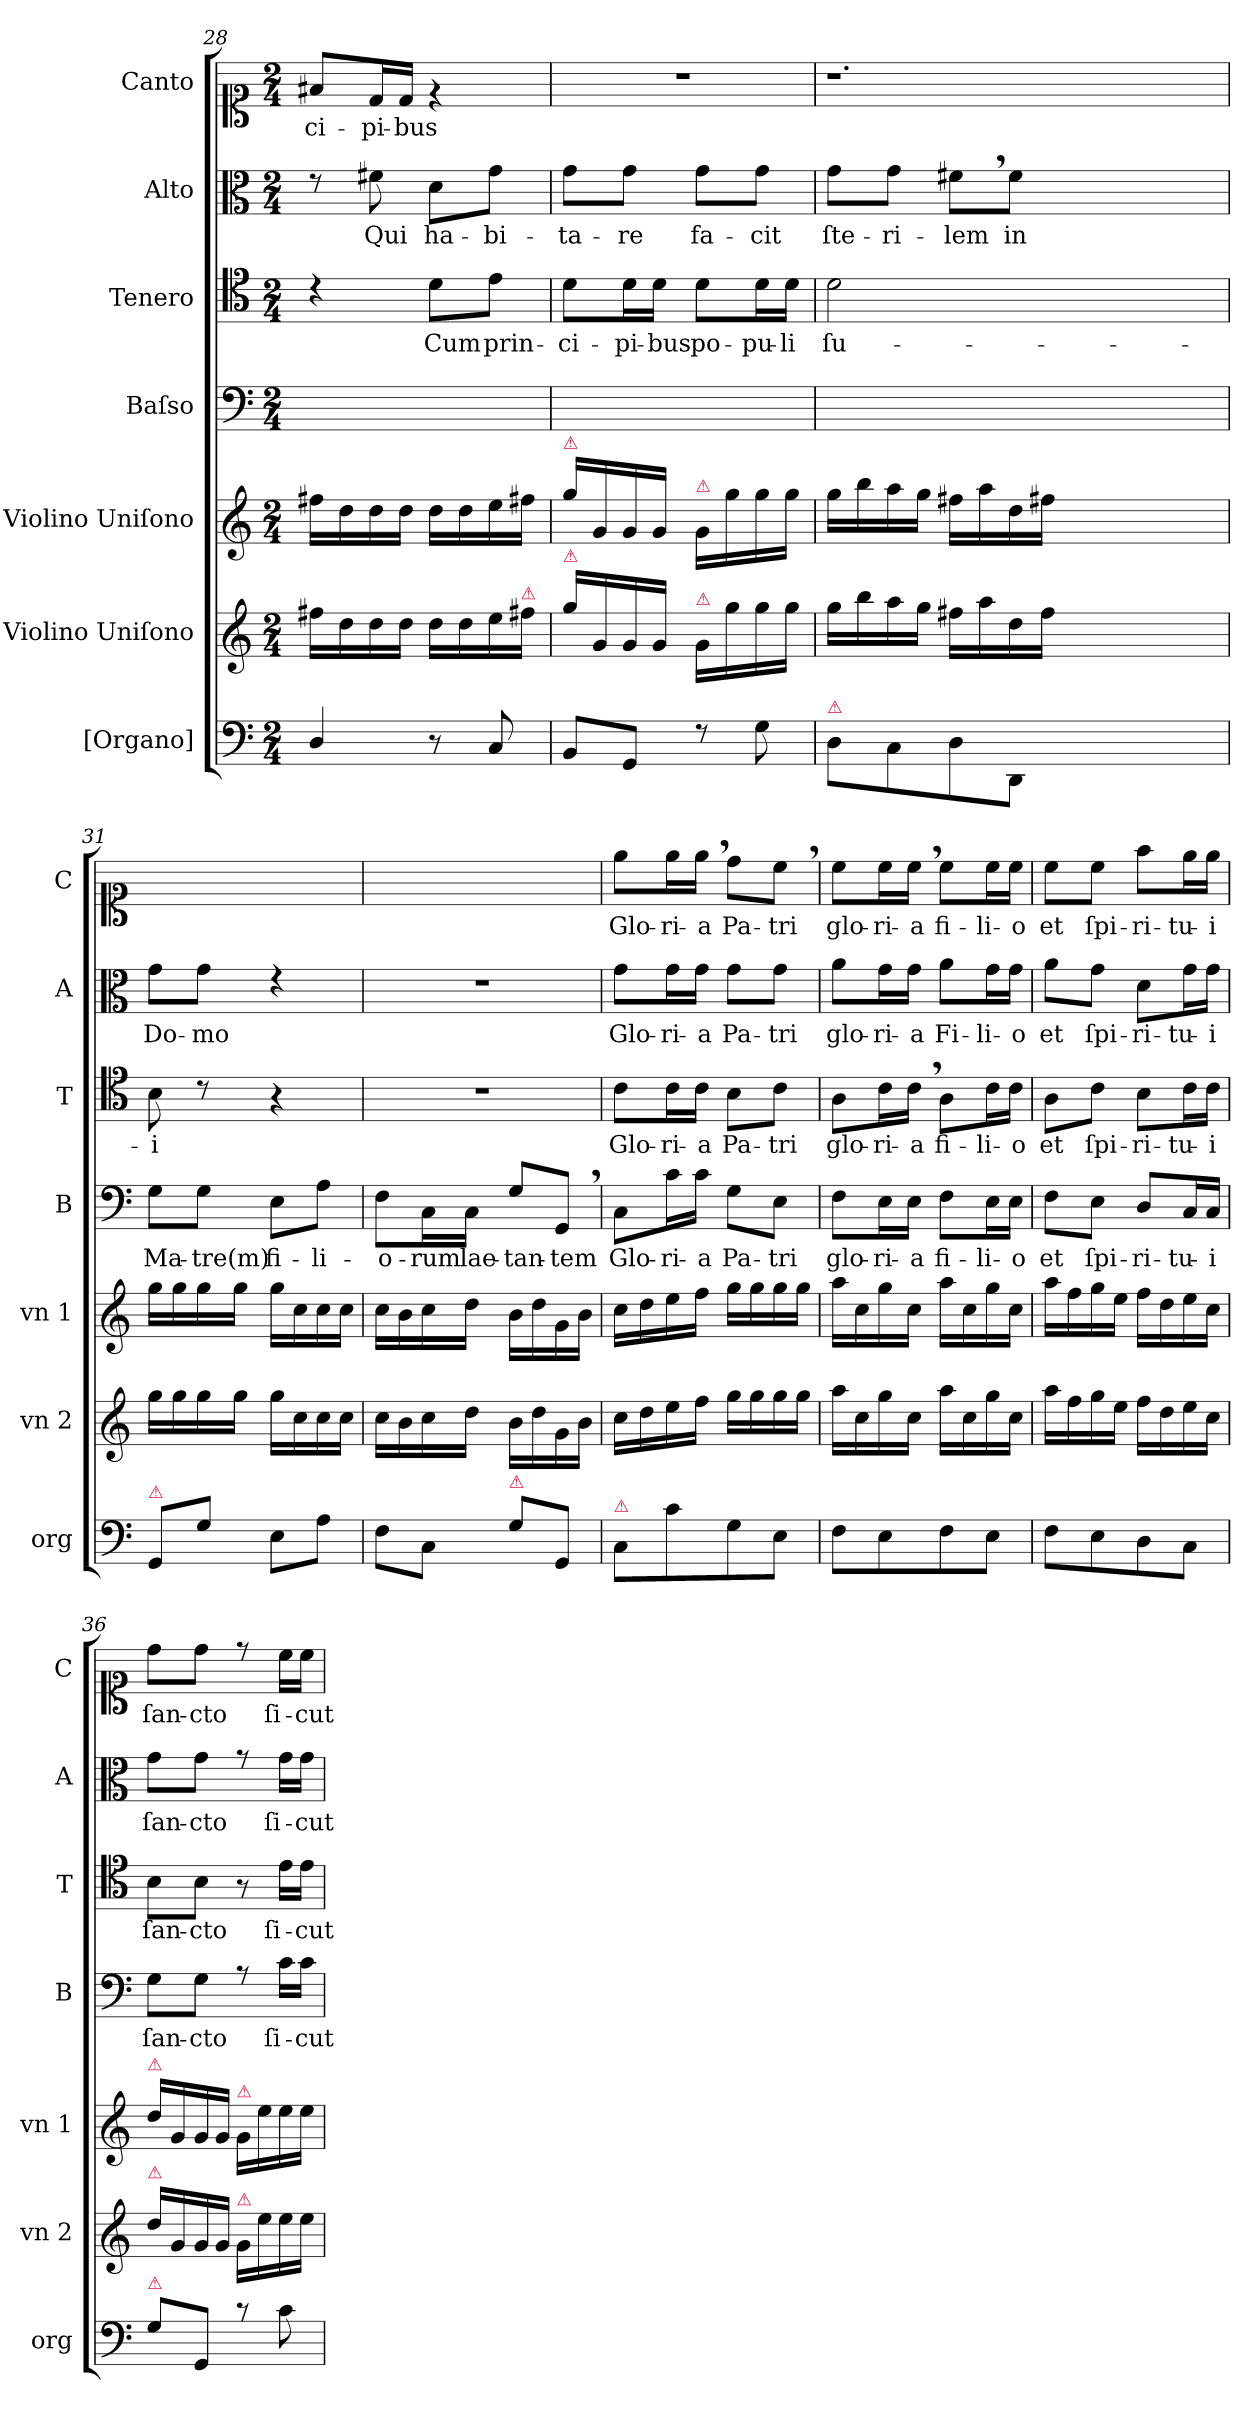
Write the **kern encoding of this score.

**kern	**kern	**kern	**kern	**text	**kern	**text	**kern	**text	**kern	**text
*part7	*part6	*part5	*part4	*part4	*part3	*part3	*part2	*part2	*part1	*part1
*staff7	*staff6	*staff5	*staff4	*staff4	*staff3	*staff3	*staff2	*staff2	*staff1	*staff1
*I"[Organo]	*I"Violino Uniſono	*I"Violino Uniſono	*I"Baſso	*	*I"Tenero	*	*I"Alto	*	*I"Canto	*
*I'org	*I'vn 2	*I'vn 1	*I'B	*	*I'T	*	*I'A	*	*I'C	*
*clefF4	*clefG2	*clefG2	*clefF4	*	*clefC4	*	*clefC3	*	*clefC1	*
*k[]	*k[]	*k[]	*k[]	*	*k[]	*	*k[]	*	*k[]	*
*C:	*C:	*C:	*C:	*	*C:	*	*C:	*	*C:	*
*M2/4	*M2/4	*M2/4	*M2/4	*	*M2/4	*	*M2/4	*	*M2/4	*
=28	=28	=28	=28	=28	=28	=28	=28	=28	=28	=28
4D/	16ff#X\LL	16ff#X\LL	2ryy	.	4rc	.	8re	.	8f#X/L	-ci-
.	16dd\	16dd\	.	.	.	.	.	.	.	.
.	16dd\	16dd\	.	.	.	.	8f#X\	Qui	16d/L	-pi-
.	16dd\JJ	16dd\JJ	.	.	.	.	.	.	16d/JJ	-bus
8r	16dd\LL	16dd\LL	.	.	8d\L	Cum	8d\L	ha-	4re	.
.	16dd\	16dd\	.	.	.	.	.	.	.	.
8C/	16ee\	16ee\	.	.	8e\J	prin-	8g\J	-bi-	.	.
!	!LO:TX:a:color=crimson:t=⚠	!	!	!	!	!	!	!	!	!
.	16ff#X\JJ	16ff#X\JJ	.	.	.	.	.	.	.	.
=29	=29	=29	=29	=29	=29	=29	=29	=29	=29	=29
!	!	!LO:TX:a:color=crimson:t=⚠	!	!	!	!	!	!	!	!
!	!LO:TX:a:color=crimson:t=⚠	!	!	!	!	!	!	!	!	!
8BB/L	16gg\LL	16gg\LL	2ryy	.	8d\L	-ci-	8g\L	-ta-	2r	.
.	16g/	16g/	.	.	.	.	.	.	.	.
8GG/J	16g/	16g/	.	.	16d\L	-pi-	8g\J	-re	.	.
.	16g/JJ	16g/JJ	.	.	16d\JJ	-bus	.	.	.	.
!	!	!LO:TX:a:color=crimson:t=⚠	!	!	!	!	!	!	!	!
!	!LO:TX:a:color=crimson:t=⚠	!	!	!	!	!	!	!	!	!
8rF	16g/LL	16g/LL	.	.	8d\L	po-	8g\L	fa-	.	.
.	16gg\	16gg\	.	.	.	.	.	.	.	.
8G\	16gg\	16gg\	.	.	16d\L	-pu-	8g\J	-cit	.	.
.	16gg\JJ	16gg\JJ	.	.	16d\JJ	-li	.	.	.	.
=30	=30	=30	=30	=30	=30	=30	=30	=30	=30	=30
!LO:TX:a:color=crimson:t=⚠	!	!	!	!	!	!	!	!	!	!
8D\L	16gg\LL	16gg\LL	1.ryy	.	2d\	ſu-	8g\L	ſte-	1.r	.
.	16bb\	16bb\	.	.	.	.	.	.	.	.
8C\	16aa\	16aa\	.	.	.	.	8g\J	-ri-	.	.
.	16gg\JJ	16gg\JJ	.	.	.	.	.	.	.	.
8D\	16ff#X\LL	16ff#X\LL	.	.	.	.	8f#X,<\L	-lem	.	.
.	16aa\	16aa\	.	.	.	.	.	.	.	.
8DD/J	16dd\	16dd\	.	.	.	.	8f#\J	in	.	.
.	16ff#\JJ	16ff#X\JJ	.	.	.	.	.	.	.	.
1ryy	1ryy	1ryy	.	.	1ryy	.	1ryy	.	.	.
=31	=31	=31	=31	=31	=31	=31	=31	=31	=31	=31
!LO:TX:a:color=crimson:t=⚠	!	!	!	!	!	!	!	!	!	!
8GG/L	16gg\LL	16gg\LL	8G\L	Ma-	8B\	-i	8g\L	Do-	2ryy	.
.	16gg\	16gg\	.	.	.	.	.	.	.	.
8G\J	16gg\	16gg\	8G\J	-tre(m)	8rc	.	8g\J	-mo	.	.
.	16gg\JJ	16gg\JJ	.	.	.	.	.	.	.	.
8E\L	16gg\LL	16gg\LL	8E\L	fi-	4r	.	4re	.	.	.
.	16cc\	16cc\	.	.	.	.	.	.	.	.
8A\J	16cc\	16cc\	8A\J	-li-	.	.	.	.	.	.
.	16cc\JJ	16cc\JJ	.	.	.	.	.	.	.	.
=32	=32	=32	=32	=32	=32	=32	=32	=32	=32	=32
8F\L	16cc\LL	16cc\LL	8F\L	-o-	2r	.	2r	.	2ryy	.
.	16b\	16b\	.	.	.	.	.	.	.	.
8C\J	16cc\	16cc\	16C\L	-rum	.	.	.	.	.	.
.	16dd\JJ	16dd\JJ	16C\JJ	lae-	.	.	.	.	.	.
!LO:TX:a:color=crimson:t=⚠	!	!	!	!	!	!	!	!	!	!
8G\L	16b\LL	16b\LL	8G/L	-tan-	.	.	.	.	.	.
.	16dd\	16dd\	.	.	.	.	.	.	.	.
8GG/J	16g\	16g\	8GG,</J	-tem	.	.	.	.	.	.
.	16b\JJ	16b\JJ	.	.	.	.	.	.	.	.
=33	=33	=33	=33	=33	=33	=33	=33	=33	=33	=33
!LO:TX:a:color=crimson:t=⚠	!	!	!	!	!	!	!	!	!	!
8C/L	16cc\LL	16cc\LL	8C\L	Glo-	8c\L	Glo-	8g\L	Glo-	8ee\L	Glo-
.	16dd\	16dd\	.	.	.	.	.	.	.	.
8c\	16ee\	16ee\	16c\L	-ri-	16c\L	-ri-	16g\L	-ri-	16ee\L	-ri-
.	16ff\JJ	16ff\JJ	16c\JJ	-a	16c\JJ	-a	16g\JJ	-a	16ee,<\JJ	-a
8G\	16gg\LL	16gg\LL	8G\L	Pa-	8B\L	Pa-	8g\L	Pa-	8dd\L	Pa-
.	16gg\	16gg\	.	.	.	.	.	.	.	.
8E\J	16gg\	16gg\	8E\J	-tri	8c\J	-tri	8g\J	-tri	8cc,<\J	-tri
.	16gg\JJ	16gg\JJ	.	.	.	.	.	.	.	.
=34	=34	=34	=34	=34	=34	=34	=34	=34	=34	=34
8F\L	16aa\LL	16aa\LL	8F\L	glo-	8A\L	glo-	8a\L	glo-	8cc\L	glo-
.	16cc\	16cc\	.	.	.	.	.	.	.	.
8E\	16gg\	16gg\	16E\L	-ri-	16c\L	-ri-	16g\L	-ri-	16cc\L	-ri-
.	16cc\JJ	16cc\JJ	16E\JJ	-a	16c,<\JJ	-a	16g\JJ	-a	16cc,<\JJ	-a
8F\	16aa\LL	16aa\LL	8F\L	fi-	8A\L	fi-	8a\L	Fi-	8cc\L	fi-
.	16cc\	16cc\	.	.	.	.	.	.	.	.
8E\J	16gg\	16gg\	16E\L	-li-	16c\L	-li-	16g\L	-li-	16cc\L	-li-
.	16cc\JJ	16cc\JJ	16E\JJ	-o	16c\JJ	-o	16g\JJ	-o	16cc\JJ	-o
=35	=35	=35	=35	=35	=35	=35	=35	=35	=35	=35
8F\L	16aa\LL	16aa\LL	8F\L	et	8A\L	et	8a\L	et	8cc\L	et
.	16ff\	16ff\	.	.	.	.	.	.	.	.
8E\	16gg\	16gg\	8E\J	ſpi-	8c\J	ſpi-	8g\J	ſpi-	8cc\J	ſpi-
.	16ee\JJ	16ee\JJ	.	.	.	.	.	.	.	.
8D\	16ff\LL	16ff\LL	8D/L	-ri-	8B\L	-ri-	8d\L	-ri-	8ff\L	-ri-
.	16dd\	16dd\	.	.	.	.	.	.	.	.
8C\J	16ee\	16ee\	16C/L	-tu-	16c\L	-tu-	16g\L	-tu-	16ee\L	-tu-
.	16cc\JJ	16cc\JJ	16C/JJ	-i	16c\JJ	-i	16g\JJ	-i	16ee\JJ	-i
=36	=36	=36	=36	=36	=36	=36	=36	=36	=36	=36
!	!	!LO:TX:a:color=crimson:t=⚠	!	!	!	!	!	!	!	!
!	!LO:TX:a:color=crimson:t=⚠	!	!	!	!	!	!	!	!	!
!LO:TX:a:color=crimson:t=⚠	!	!	!	!	!	!	!	!	!	!
8G\L	16dd\LL	16dd\LL	8G\L	ſan-	8B\L	ſan-	8g\L	ſan-	8dd\L	ſan-
.	16g/	16g/	.	.	.	.	.	.	.	.
8GG/J	16g/	16g/	8G\J	-cto	8B\J	-cto	8g\J	-cto	8dd\J	-cto
.	16g/JJ	16g/JJ	.	.	.	.	.	.	.	.
!	!	!LO:TX:a:color=crimson:t=⚠	!	!	!	!	!	!	!	!
!	!LO:TX:a:color=crimson:t=⚠	!	!	!	!	!	!	!	!	!
8rc	16g/LL	16g/LL	8rA	.	8r	.	8rg	.	8rdd	.
.	16ee\	16ee\	.	.	.	.	.	.	.	.
8c\	16ee\	16ee\	16c\LL	ſi-	16e\LL	ſi-	16g\LL	ſi-	16cc\LL	ſi-
.	16ee\JJ	16ee\JJ	16c\JJ	-cut	16e\JJ	-cut	16g\JJ	-cut	16cc\JJ	-cut
=	=	=	=	=	=	=	=	=	=	=
*-	*-	*-	*-	*-	*-	*-	*-	*-	*-	*-
